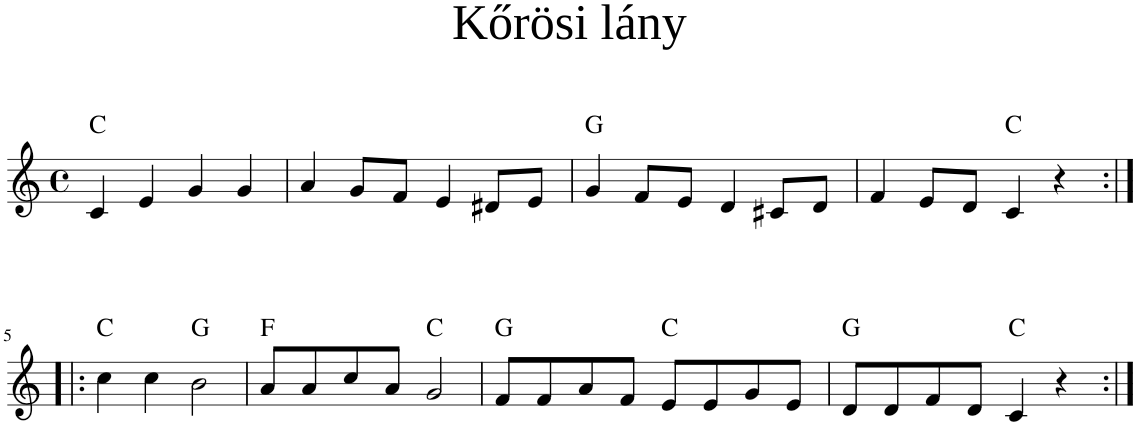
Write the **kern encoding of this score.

**kern	**harte
*part1	*part1
*staff1	*
*I"Piano	*
*I'Pno	*
*clefG2	*
*k[]	*
*M4/4	*
*met(c)	*
=1	=1
4c/	C:maj
4e/	.
4g/	.
4g/	.
=2	=2
4a/	.
8g/L	.
8f/J	.
4e/	.
8d#X/L	.
8e/J	.
=3	=3
4g/	G:maj
8f/L	.
8e/J	.
4d/	.
8c#X/L	.
8d/J	.
=4	=4
4f/	.
8e/L	.
8d/J	.
4c/	C:maj
4r	.
!!LO:LB:g=z
=5:|!|:	=5:|!|:
4cc\	C:maj
4cc\	.
2b\	G:maj
=6	=6
8a/L	F:maj
8a/	.
8cc/	.
8a/J	.
2g/	C:maj
=7	=7
8f/L	G:maj
8f/	.
8a/	.
8f/J	.
8e/L	C:maj
8e/	.
8g/	.
8e/J	.
=8	=8
8d/L	G:maj
8d/	.
8f/	.
8d/J	.
4c/	C:maj
4r	.
=:|!	=:|!
*-	*-
